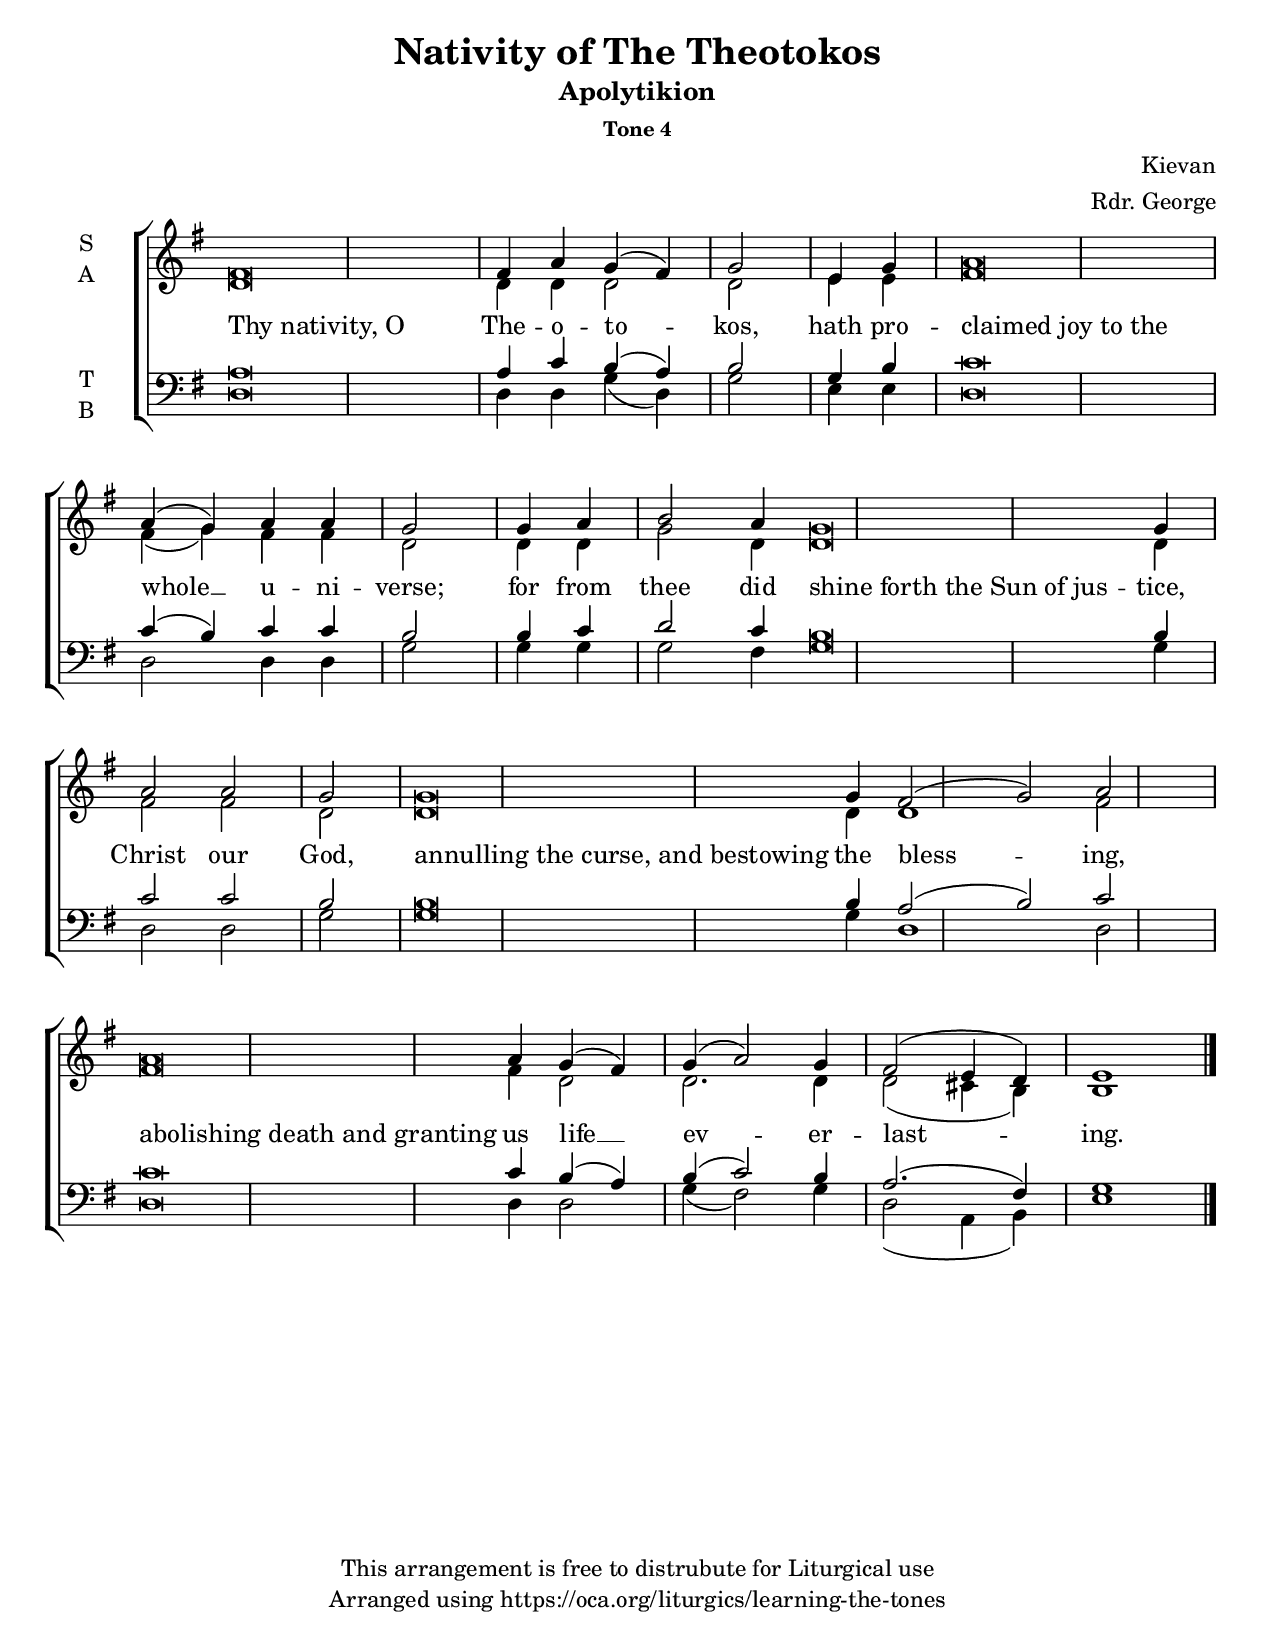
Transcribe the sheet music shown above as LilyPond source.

\version "2.18.2"

\header {
  title = "Nativity of The Theotokos"
  subtitle = "Apolytikion"
  subsubtitle = "Tone 4"
  composer = "Kievan"
  arranger = "Rdr. George"
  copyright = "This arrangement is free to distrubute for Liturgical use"
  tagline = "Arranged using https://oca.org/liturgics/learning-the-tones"
}

% Provide an easy way to group a bunch of text together on a breve
% http://lilypond.org/doc/v2.18/Documentation/notation/working-with-ancient-music_002d_002dscenarios-and-solutions
#(set-default-paper-size "letter")

recite = \once \override LyricText.self-alignment-X = #-1

global = {
  \time 1/1 % Not used, Time_signature_engraver is removed from layout
  \key g \major
  \set Timing.defaultBarType = "" % Only put bar lines where I say
}

% http://media.oca.org/chanting-tutorial/Tutorial-Kievan-Tone4-Explanation.pdf
% The sticheron melody for Tone 4 consists of six (6) melodic phrases
% (A, B, C, D, E, F) and a Final Phrase for the last line of text.
% The first three phrases, A, B, and C are used only once,
% at the beginning of a sticheron, then D, E, and F are sung in rotation up to
% the last line of the text for the Final Cadence.
% If a sticheron is divided into 9 textual phrases, the musical 
% lines will consist of A, B, C, D, E, F, D, E and Final Cadence.

verseOne = \lyricmode {
  \recite "Thy nativity, O" The -- o -- to -- kos,
  hath pro -- \recite "claimed joy to the" whole __ u -- ni -- verse;
  for from thee did \recite "shine forth the Sun of jus" -- tice, Christ our God,
  \recite "annulling the curse, and bestowing" the bless -- ing,
  \recite "abolishing death and granting" us life __ ev -- er -- last -- ing.
}

soprano = \relative g' {
  \global
  %% Phrase A
  fis\breve fis4 a4 g (fis) g2 \bar "|"
  %% Phrase B
  e4 g4 % Intonation (Optional)
  a\breve a4 (g) a4 a4 g2 \bar "|"
  %% Phrase C
  g4 a4 b2 a4 % Intonation, either whole thing, or just b2 a4
  g\breve g4 a2 a2 g2 \bar "|"
  %% Phrase D
  g\breve g4 fis2 (g2) a2 \bar "|"
  %% Final
  a\breve a4 g4 (fis) g (a2) g4 fis2 (e4 d4) e1 \bar "|."
}

alto = \relative c' {
  \global
  %% Phrase A
  d\breve d4 d4 d2 d2
  %% Phrase B
  e4 e4 % Intonation (Optional)
  fis\breve fis4 (g) fis4 fis4 d2
  %% Phrase C
  d4 d4 g2 d4 % Intonation, either whole thing, or just b2 a4
  d\breve d4 fis2 fis2 d2
  %% Phrase D
  d\breve d4 d1 fis2
  %% Final
  fis\breve fis4 d2 d2. d4 d2 (cis4 b4) b1
}

tenor = \relative a {
  \global
  %% Phrase A
  a\breve a4 c b (a) b2
  %% Phrase B
  g4 b4 % Intonation (Optional)
  c\breve c4 (b4) c4 c4 b2
  %% Phrase C
  b4 c4 d2 c4 % Intonation, either whole thing, or just b2 a4
  b\breve b4 c2 c2 b2
  %% Phrase D
  b\breve b4 a2 (b2) c2
  %% Final
  c\breve c4 b4 (a) b (c2) b4 a2. (fis4) g1
}

bass = \relative c {
  \global
  %% Phrase A
  d\breve d4 d g (d) g2
  %% Phrase B
  e4 e4 % Intonation (Optional)
  d\breve d2 d4 d4 g2
  %% Phrase C
  g4 g4 g2 fis4 % Intonation, either whole thing, or just b2 a4
  g\breve g4 d2 d2 g2
  %% Phrase D
  g\breve g4 d1 d2
  %% Final
  d\breve d4 d2 g4 (fis2) g4 d2 (a4 b4) e1
}

\score {
  \new ChoirStaff <<
    \new Staff \with {
      midiInstrument = "choir aahs"
      instrumentName = \markup \center-column { S A }
    } <<
      \new Voice = "soprano" { \voiceOne \soprano }
      \new Voice = "alto" { \voiceTwo \alto }
    >>
    \new Lyrics \with {
      \override VerticalAxisGroup #'staff-affinity = #CENTER
    } \lyricsto "soprano" \verseOne

    \new Staff \with {
      midiInstrument = "choir aahs"
      instrumentName = \markup \center-column { T B }
    } <<
      \clef bass
      \new Voice = "tenor" { \voiceOne \tenor }
      \new Voice = "bass" { \voiceTwo \bass }
    >>
  >>

  \layout {
    \context {
      \Staff
      \remove "Time_signature_engraver"
    }
    \context {
      \Score
      \omit BarNumber
    }
  }
  \midi { \tempo 4 = 200
          \context {
            \Voice
            \remove "Dynamic_performer"
    }
  }
}
